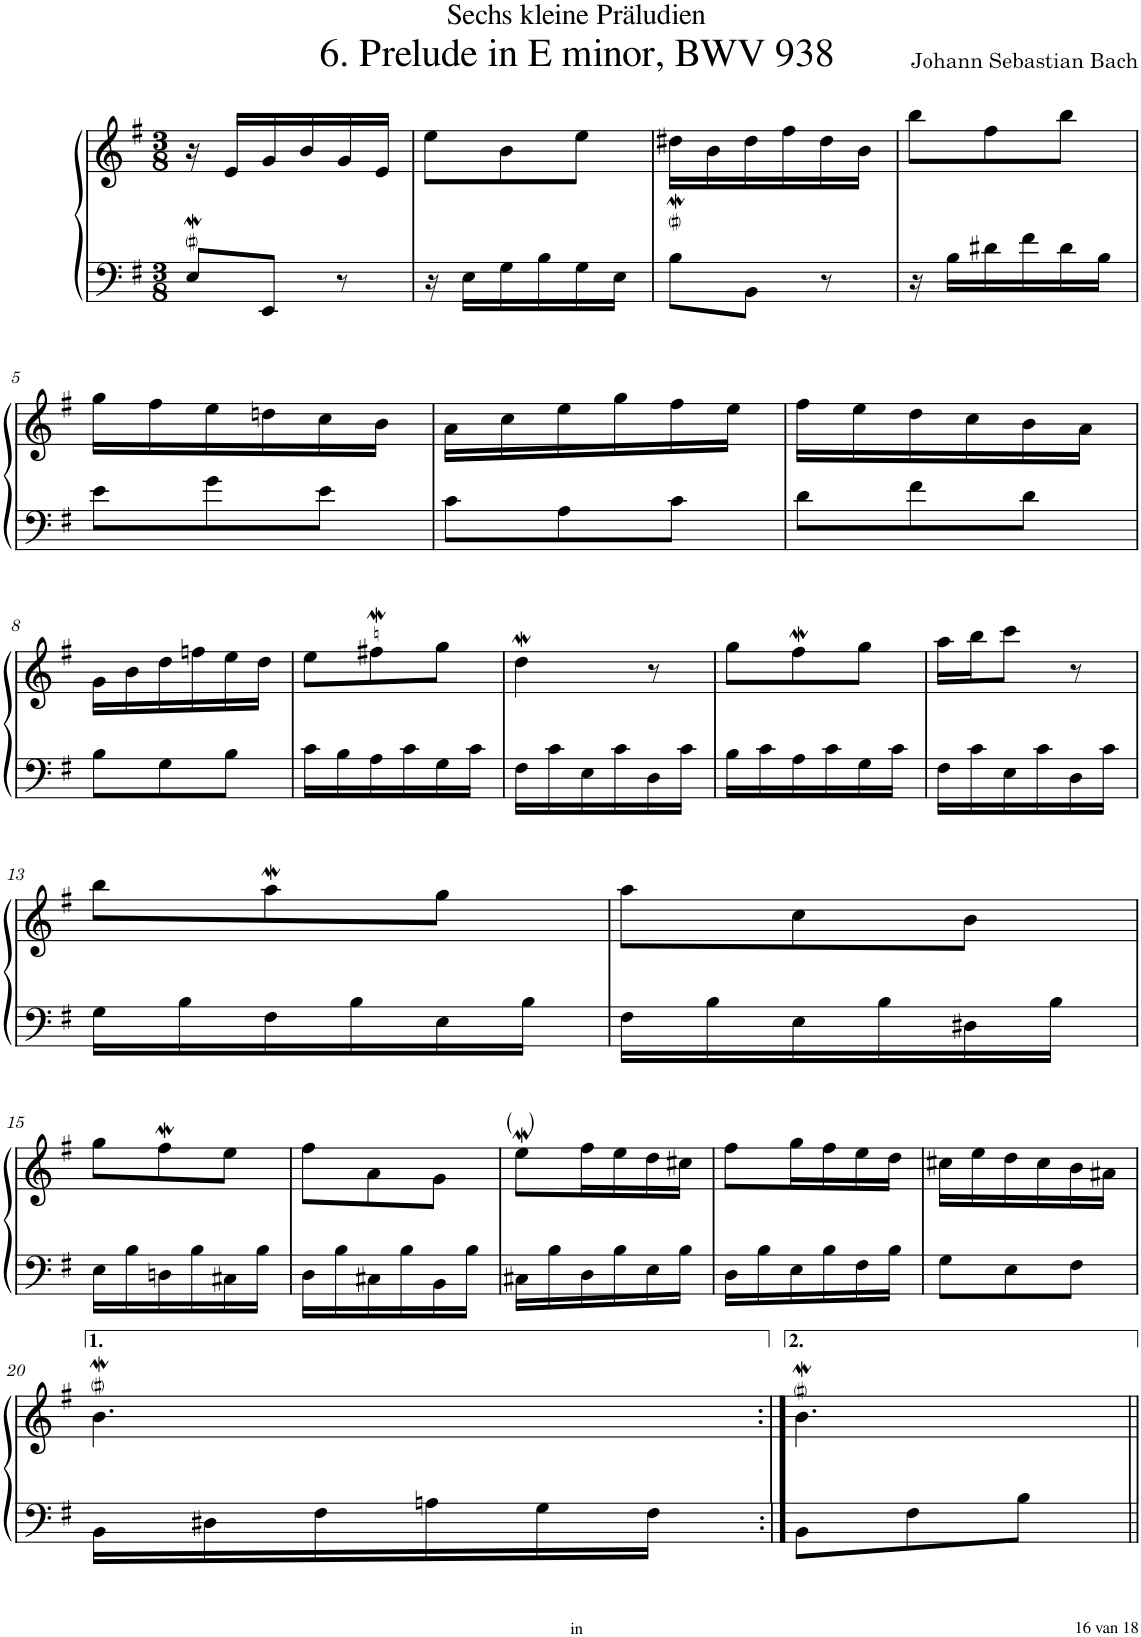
**kern	**kern
*part1	*part1
*staff2	*staff1
*I"Harpsichord	*
*I'Hch.	*
!!LO:PB:g=z
*stria5	*stria5
*clefF4	*clefG2
*k[f#]	*k[f#]
*M3/8	*M3/8
=1	=1
*^	*
8EW/L	8D#i	16r
.	.	16e/LL
8EE/J	8ryy	16g/
.	.	16b/
8r	8ryy	16g/
.	.	16e/JJ
*v	*v	*
=2	=2
16r	8ee\L
16E\LL	.
16G\	8b\
16B\	.
16G\	8ee\J
16E\JJ	.
=3	=3
*^	*
8B#iW\L	8A	16dd#X\LL
.	.	16b\
8BB\J	8ryy	16dd#\
.	.	16ff#\
8r	8ryy	16dd#\
.	.	16b\JJ
*v	*v	*
=4	=4
16r	8bb\L
16B\LL	.
16d#X\	8ff#\
16f#\	.
16d#\	8bb\J
16B\JJ	.
!!LO:LB:g=z
=5	=5
8e\L	16gg\LL
.	16ff#\
8g\	16ee\
.	16ddn\
8e\J	16cc\
.	16b\JJ
=6	=6
8c\L	16a\LL
.	16cc\
8A\	16ee\
.	16gg\
8c\J	16ff#\
.	16ee\JJ
=7	=7
8d\L	16ff#\LL
.	16ee\
8f#\	16dd\
.	16cc\
8d\J	16b\
.	16a\JJ
!!LO:LB:g=z
=8	=8
8B\L	16g\LL
.	16b\
8G\	16dd\
.	16ffn\
8B\J	16ee\
.	16dd\JJ
=9	=9
16c\LL	8ee\L
16B\	.
16A\	8ff#XW\
16c\	.
16G\	8gg\J
16c\JJ	.
=10	=10
16F#\LL	4ddW\
16c\	.
16E\	.
16c\	.
16D\	8r
16c\JJ	.
=11	=11
16B\LL	8gg\L
16c\	.
16A\	8ff#W\
16c\	.
16G\	8gg\J
16c\JJ	.
=12	=12
16F#\LL	16aa\LL
16c\	16bb\J
16E\	8ccc\J
16c\	.
16D\	8r
16c\JJ	.
!!LO:LB:g=z
=13	=13
16G\LL	8bb\L
16B\	.
16F#\	8aaW\
16B\	.
16E\	8gg\J
16B\JJ	.
=14	=14
16F#\LL	8aa\L
16B\	.
16E\	8cc\
16B\	.
16D#X\	8b\J
16B\JJ	.
!!LO:LB:g=z
=15	=15
16E\LL	8gg\L
16B\	.
16Dn\	8ff#W\
16B\	.
16C#X\	8ee\J
16B\JJ	.
=16	=16
16D\LL	8ff#\L
16B\	.
16C#X\	8a\
16B\	.
16BB\	8g\J
16B\JJ	.
=17	=17
16C#X\LL	8eeW\L
16B\	.
16D\	16ff#\L
16B\	16ee\
16E\	16dd\
16B\JJ	16cc#X\JJ
=18	=18
16D\LL	8ff#\L
16B\	.
16E\	16gg\L
16B\	16ff#\
16F#\	16ee\
16B\JJ	16dd\JJ
=19	=19
8G\L	16cc#X\LL
.	16ee\
8E\	16dd\
.	16cc#\
8F#\J	16b\
.	16a#X\JJ
!!LO:LB:g=z
=20	=20
*	*^
16BB\LL	4.bW\	4.a#i
16D#X\	.	.
16F#\	.	.
16An\	.	.
16G\	.	.
16F#\JJ	.	.
=21:|!	=21:|!	=21:|!
8BB\L	4.bW\	4.a#i
8F#\	.	.
8B\J	.	.
*	*v	*v
=||	=||
*-	*-
